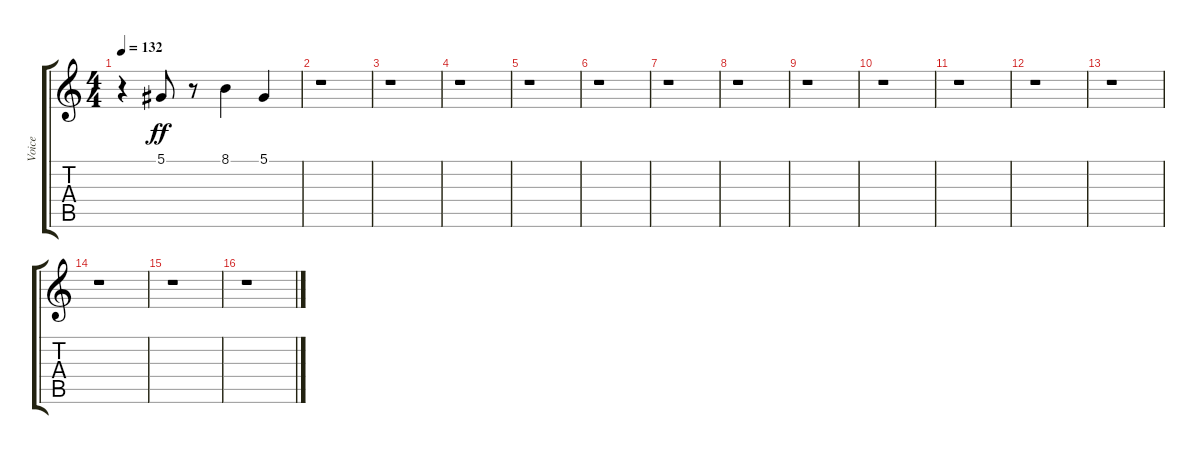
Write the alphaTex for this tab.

\track ("Voice" "Voice") {instrument synthvoice}
\staff {score tabs}
\tuning (Eb4 Bb3 Gb3 Db3 Ab2 Eb2) {hide}
\ts (4 4)
\tempo 132
\clef g2
\ks c
r.4{dy fff} 5.1.8{dy ff} r.8 8.1.4 5.1.4 |
r.1 |
r.1 |
r.1 |
r.1 |
r.1 |
r.1 |
r.1 |
r.1 |
r.1 |
r.1 |
r.1 |
r.1 |
r.1 |
r.1 |
r.1
